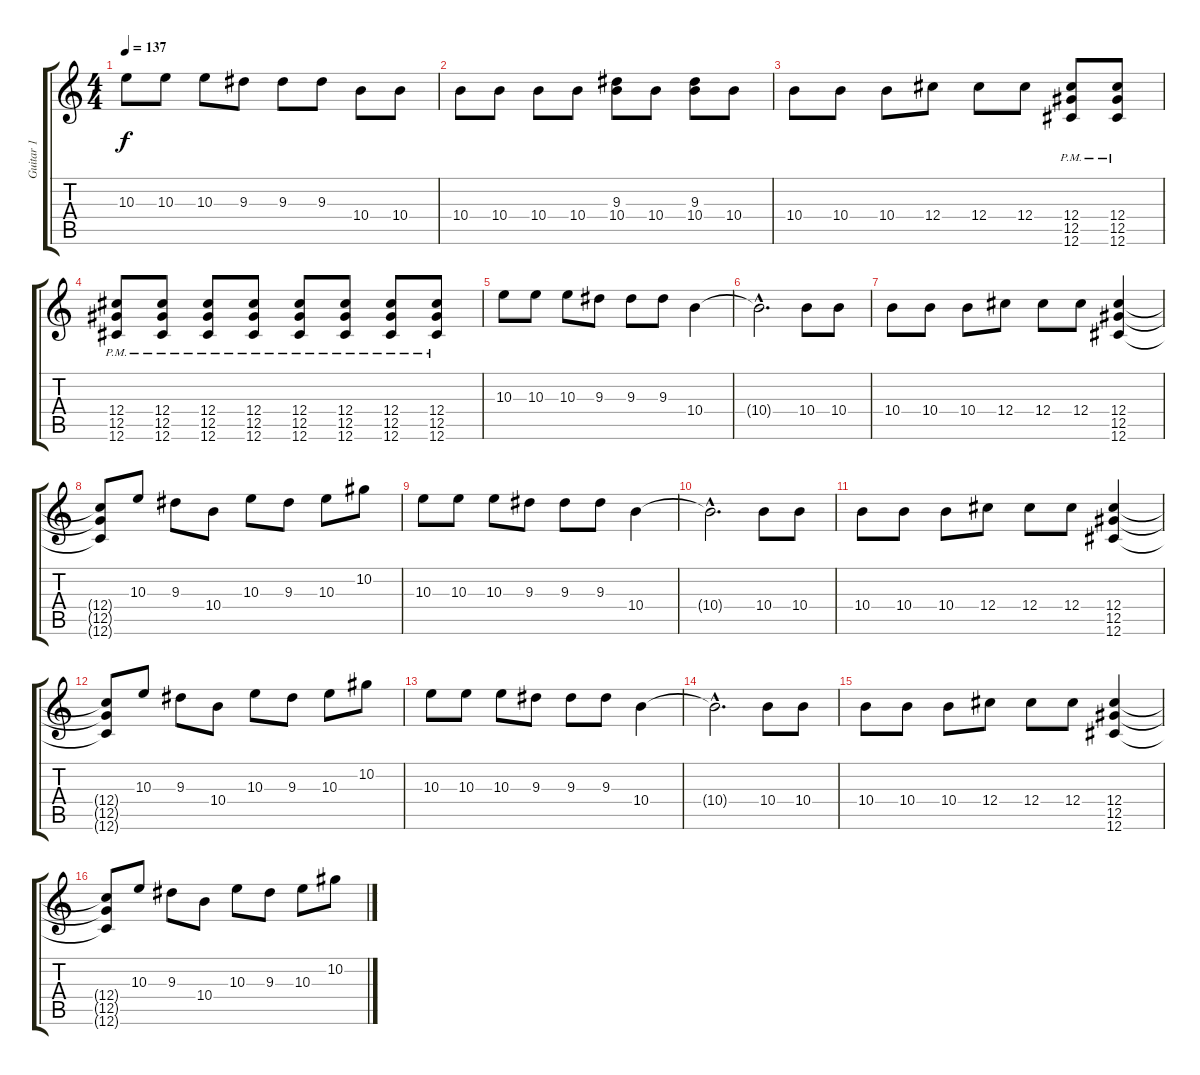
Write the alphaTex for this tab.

\track ("Guitar 1" "Guitar 1") {instrument distortionguitar}
\staff {score tabs}
\tuning (Eb4 Bb3 Gb3 Db3 Ab2 Db2) {hide}
\ts (4 4)
\tempo 137
\clef g2
\ks c
10.3.8{dy f} 10.3.8 10.3.8 9.3.8 9.3.8 9.3.8 10.4.8 10.4.8 |
10.4.8 10.4.8 10.4.8 10.4.8 (9.3 10.4).8 10.4.8 (9.3 10.4).8 10.4.8 |
10.4.8 10.4.8 10.4.8 12.4.8 12.4.8 12.4.8 (12.4{pm} 12.5{pm} 12.6{pm}).8 (12.4{pm} 12.5{pm} 12.6{pm}).8 |
(12.4{pm} 12.5{pm} 12.6{pm}).8 (12.4{pm} 12.5{pm} 12.6{pm}).8 (12.4{pm} 12.5{pm} 12.6{pm}).8 (12.4{pm} 12.5{pm} 12.6{pm}).8 (12.4{pm} 12.5{pm} 12.6{pm}).8 (12.4{pm} 12.5{pm} 12.6{pm}).8 (12.4{pm} 12.5{pm} 12.6{pm}).8 (12.4{pm} 12.5{pm} 12.6{pm}).8 |
10.3.8 10.3.8 10.3.8 9.3.8 9.3.8 9.3.8 10.4.4 |
10.4{hac t}.2{d} 10.4.8 10.4.8 |
10.4.8 10.4.8 10.4.8 12.4.8 12.4.8 12.4.8 (12.4 12.5 12.6).4 |
(12.4{t} 12.5{t} 12.6{t}).8 10.3.8 9.3.8 10.4.8 10.3.8 9.3.8 10.3.8 10.2.8 |
10.3.8 10.3.8 10.3.8 9.3.8 9.3.8 9.3.8 10.4.4 |
10.4{hac t}.2{d} 10.4.8 10.4.8 |
10.4.8 10.4.8 10.4.8 12.4.8 12.4.8 12.4.8 (12.4 12.5 12.6).4 |
(12.4{t} 12.5{t} 12.6{t}).8 10.3.8 9.3.8 10.4.8 10.3.8 9.3.8 10.3.8 10.2.8 |
10.3.8 10.3.8 10.3.8 9.3.8 9.3.8 9.3.8 10.4.4 |
10.4{hac t}.2{d} 10.4.8 10.4.8 |
10.4.8 10.4.8 10.4.8 12.4.8 12.4.8 12.4.8 (12.4 12.5 12.6).4 |
(12.4{t} 12.5{t} 12.6{t}).8 10.3.8 9.3.8 10.4.8 10.3.8 9.3.8 10.3.8 10.2.8
